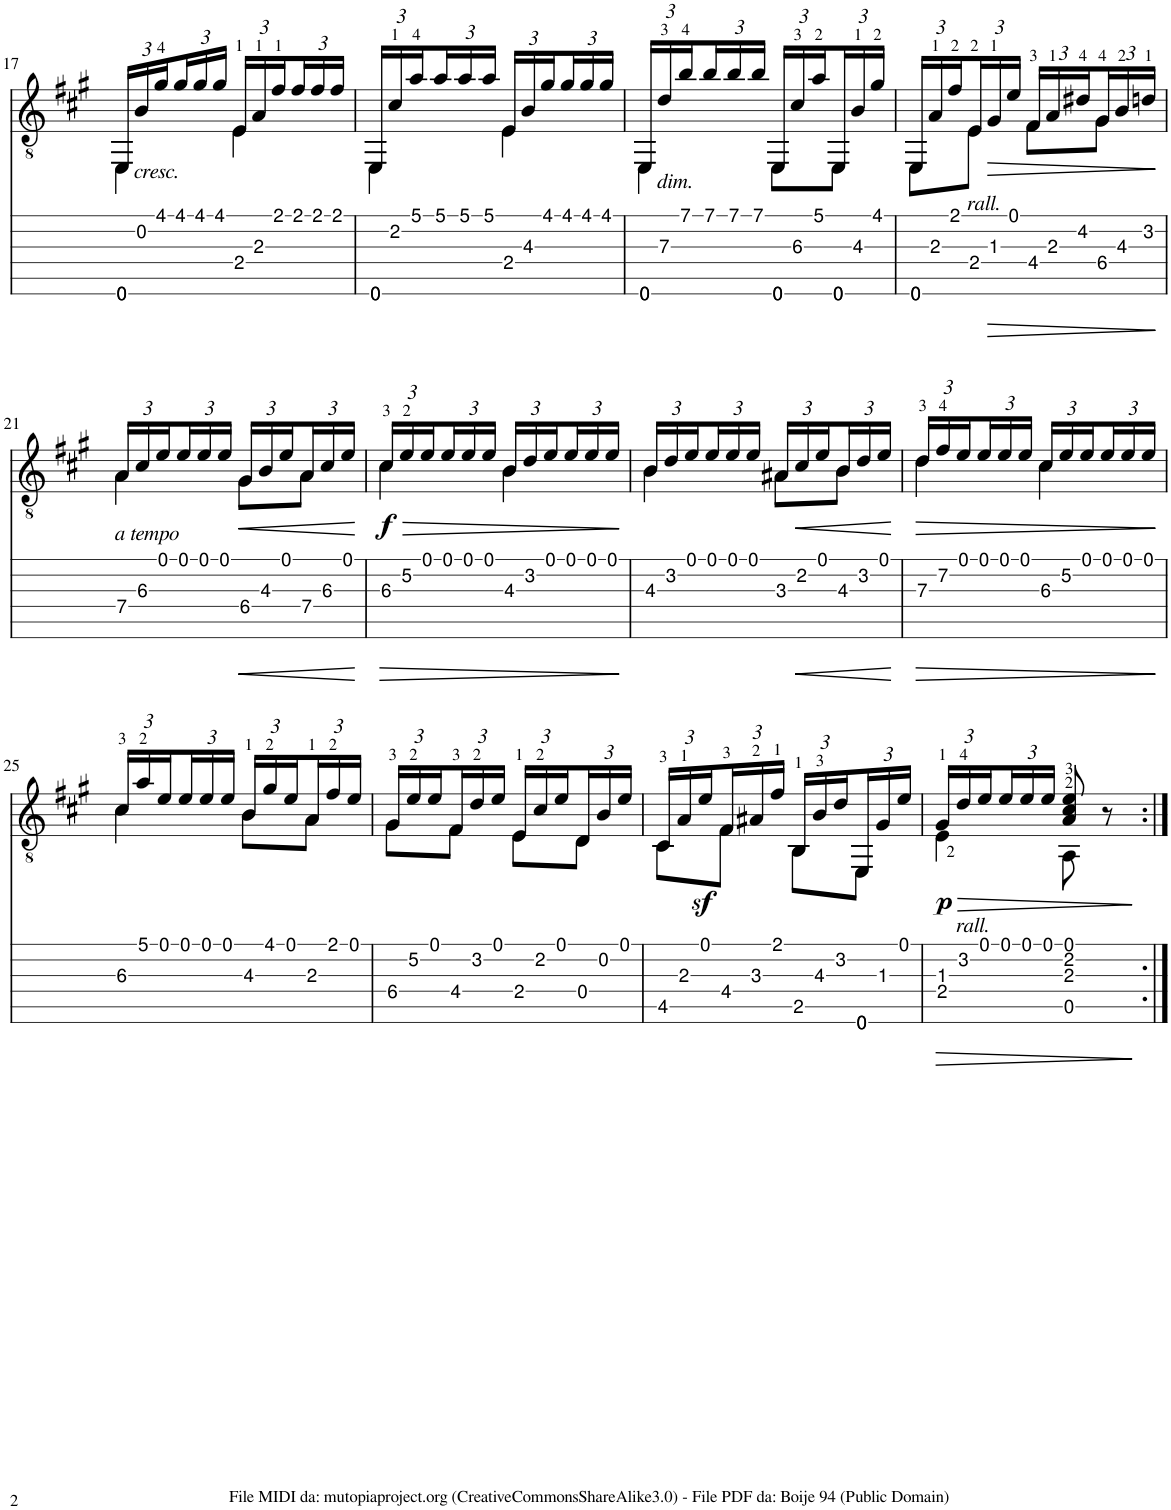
**kern	**kern	**dynam
*part1	*part1	*part1
*staff2	*staff1	*staff1/2
*I"Guitar	*	*
*I'Guit.	*	*
!!LO:PB:g=z
*	*clefGv2	*
*k[f#c#g#]	*k[f#c#g#]	*
*M2/4	*M2/4	*
*Xbrackettup	*Xbrackettup	*
=17	=17	=17
*^	*^	*
24EELL	4EE	24EE/LL	4EE\	.
!	!	!LO:TX:b:i:t=cresc.	!	!
24B	.	24B/	.	.
24g#J	.	24g#/	.	.
24g#L	.	24g#/	.	.
24g#	.	24g#/	.	.
24g#JJ	.	24g#/JJ	.	.
24ELL	4E	24E/LL	4E\	.
24A	.	24A/	.	.
24f#J	.	24f#/	.	.
24f#L	.	24f#/	.	.
24f#	.	24f#/	.	.
24f#JJ	.	24f#/JJ	.	.
=18	=18	=18	=18	=18
24EELL	4EE	24EE/LL	4EE\	.
24c#	.	24c#/	.	.
24aJ	.	24a/	.	.
24aL	.	24a/	.	.
24a	.	24a/	.	.
24aJJ	.	24a/JJ	.	.
24ELL	4E	24E/LL	4E\	.
24B	.	24B/	.	.
24g#J	.	24g#/	.	.
24g#L	.	24g#/	.	.
24g#	.	24g#/	.	.
24g#JJ	.	24g#/JJ	.	.
=19	=19	=19	=19	=19
24EELL	4EE	24EE/LL	4EE\	.
!LO:TX:a:i:t=dim.	!	!	!	!
24d	.	24d/	.	.
24bJ	.	24b/	.	.
24bL	.	24b/	.	.
24b	.	24b/	.	.
24bJJ	.	24b/JJ	.	.
24EELL	8EEL	24EE/LL	8EE\L	.
24c#	.	24c#/	.	.
24aJ	.	24a/	.	.
24EEL	8EEJ	24EE/	8EE\J	.
24B	.	24B/	.	.
24g#JJ	.	24g#/JJ	.	.
=20	=20	=20	=20	=20
24EELL	8EEL	24EE/LL	8EE\L	.
24A	.	24A/	.	.
24f#J	.	24f#/	.	.
!	!	!LO:TX:b:i:t=rall.	!	!
24EL	8EJ	24E/	8E\J	.
!	!	!	!	!LO:HP:b
24G#	.	24G#/	.	>
24eJJ	.	24e/JJ	.	.
24F#LL	8F#L	24F#/LL	8F#\L	.
24A	.	24A/	.	.
24d#J	.	24d#X/	.	.
24G#L	8G#J	24G#/	8G#\J	.
24B	.	24B/	.	.
24dJJ	.	24dn/JJ	.	.
*v	*v	*	*	*
*	*v	*v	*
.	.	]
!!LO:LB:g=z
=21	=21	=21
*^	*^	*
!	!	!LO:TX:b:i:t=a tempo	!	!
24ALL	4A	24A/LL	4A\	.
24c#	.	24c#/	.	.
24eJ	.	24e/	.	.
24eL	.	24e/	.	.
24e	.	24e/	.	.
24eJJ	.	24e/JJ	.	.
!	!	!	!	!LO:HP:b
24G#LL	8G#L	24G#/LL	8G#\L	<
24B	.	24B/	.	.
24eJ	.	24e/	.	.
24AL	8AJ	24A/	8A\J	.
24c#	.	24c#/	.	.
24eJJ	.	24e/JJ	.	.
*v	*v	*	*	*
*	*v	*v	*
.	.	[
=22	=22	=22
*^	*	*
!	!	!	!LO:HP:b
*	*	*^	*
!	!	!	!	!LO:DY:n=1:b
24c#LL	4c#	24c#/LL	4c#\	> f
24e	.	24e/	.	.
24eJ	.	24e/	.	.
24eL	.	24e/	.	.
24e	.	24e/	.	.
24eJJ	.	24e/JJ	.	.
24BLL	4B	24B/LL	4B\	.
24d	.	24d/	.	.
24eJ	.	24e/	.	.
24eL	.	24e/	.	.
24e	.	24e/	.	.
24eJJ	.	24e/JJ	.	.
*v	*v	*	*	*
*	*v	*v	*
.	.	]
=23	=23	=23
*^	*^	*
24BLL	4B	24B/LL	4B\	.
24d	.	24d/	.	.
24eJ	.	24e/	.	.
24eL	.	24e/	.	.
24e	.	24e/	.	.
24eJJ	.	24e/JJ	.	.
24A#LL	8A#L	24A#X/LL	8A#\L	.
!	!	!	!	!LO:HP:b
24c#	.	24c#/	.	<
24eJ	.	24e/	.	.
24BL	8BJ	24B/	8B\J	.
24d	.	24d/	.	.
24eJJ	.	24e/JJ	.	.
*v	*v	*	*	*
*	*v	*v	*
.	.	[
=24	=24	=24
*^	*	*
!	!	!	!LO:HP:b
*	*	*^	*
24dLL	4d	24d/LL	4d\	>
24f#	.	24f#/	.	.
24eJ	.	24e/	.	.
24eL	.	24e/	.	.
24e	.	24e/	.	.
24eJJ	.	24e/JJ	.	.
24c#LL	4c#	24c#/LL	4c#\	.
24e	.	24e/	.	.
24eJ	.	24e/	.	.
24eL	.	24e/	.	.
24e	.	24e/	.	.
24eJJ	.	24e/JJ	.	.
*v	*v	*	*	*
*	*v	*v	*
.	.	]
!!LO:LB:g=z
=25	=25	=25
*^	*^	*
24c#LL	4c#	24c#/LL	4c#\	.
24a	.	24a/	.	.
24eJ	.	24e/	.	.
24eL	.	24e/	.	.
24e	.	24e/	.	.
24eJJ	.	24e/JJ	.	.
24BLL	8BL	24B/LL	8B\L	.
24g#	.	24g#/	.	.
24eJ	.	24e/	.	.
24AL	8AJ	24A/	8A\J	.
24f#	.	24f#/	.	.
24eJJ	.	24e/JJ	.	.
=26	=26	=26	=26	=26
24G#LL	8G#L	24G#/LL	8G#\L	.
24e	.	24e/	.	.
24eJ	.	24e/	.	.
24F#L	8F#J	24F#/	8F#\J	.
24d	.	24d/	.	.
24eJJ	.	24e/JJ	.	.
24ELL	8EL	24E/LL	8E\L	.
24c#	.	24c#/	.	.
24eJ	.	24e/	.	.
24DL	8DJ	24D/	8D\J	.
24B	.	24B/	.	.
24eJJ	.	24e/JJ	.	.
=27	=27	=27	=27	=27
24C#LL	8C#L	24C#/LL	8C#\L	.
24A	.	24A/	.	.
!	!	!	!	!LO:DY:b
24eJ	.	24e/	.	sf
24F#L	8F#J	24F#/	8F#\J	.
24A#	.	24A#X/	.	.
24f#JJ	.	24f#/JJ	.	.
24BBLL	8BBL	24BB/LL	8BB\L	.
24B	.	24B/	.	.
24dJ	.	24d/	.	.
24EEL	8EEJ	24EE/	8EE\J	.
24G#	.	24G#/	.	.
24eJJ	.	24e/JJ	.	.
=28	=28	=28	=28	=28
!	!	!	!	!LO:HP:b
!	!	!	!	!LO:DY:n=1:b
24G#LL	4E	24G#/LL	4E\	> p
!	!	!LO:TX:b:i:t=rall.	!	!
24d	.	24d/	.	.
24eJ	.	24e/	.	.
24eL	.	24e/	.	.
24e	.	24e/	.	.
24eJJ	.	24e/JJ	.	.
8A 8c# 8e	8AA	8A/ 8c#/ 8e/	8AA\	.
8r	8ryy	8r	8ryy	.
*v	*v	*	*	*
*	*v	*v	*
.	.	]
=:|!	=:|!	=:|!
*-	*-	*-
